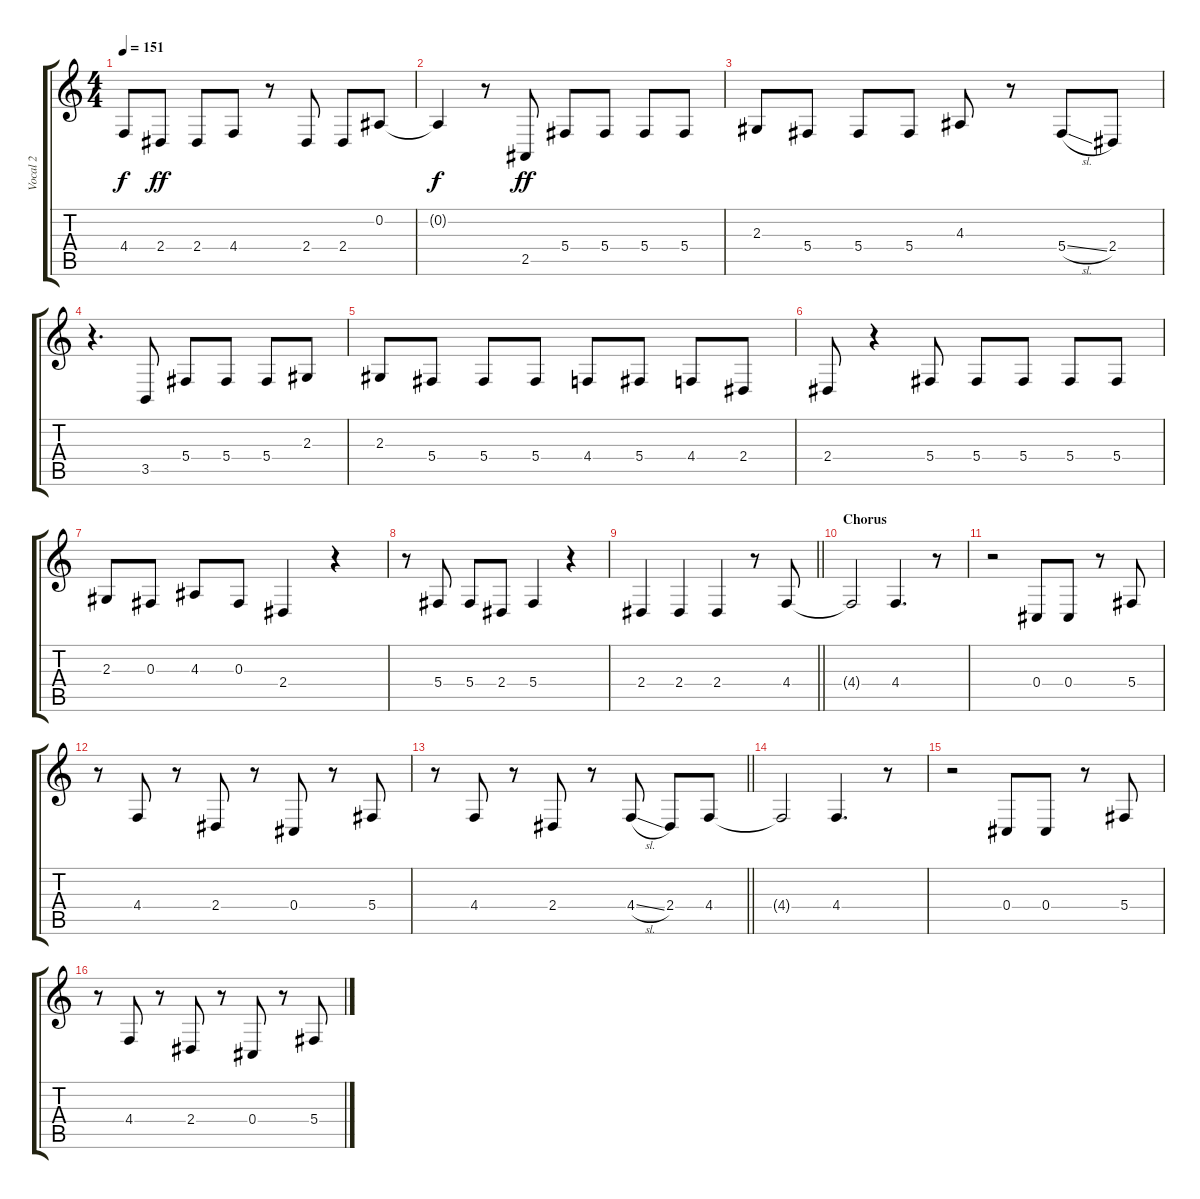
\track ("Vocal 2" "Vocal 2") {instrument tenorsax}
\staff {score tabs}
\tuning (Eb4 Bb3 Gb3 Db3 Ab2 Eb2) {hide}
\ts (4 4)
\tempo 151
\clef g2
\ks c
4.4{t}.8{dy f} 2.4.8{dy ff} 2.4.8 4.4.8 r.8 2.4.8 2.4.8 0.2.8 |
0.2{t}.4{dy f} r.8 2.5.8{dy ff} 5.4.8 5.4.8 5.4.8 5.4.8 |
2.3.8 5.4.8 5.4.8 5.4.8 4.3.8 r.8 5.4{sl}.8 2.4.8 |
r.4{d} 3.5.8 5.4.8 5.4.8 5.4.8 2.3.8 |
2.3.8 5.4.8 5.4.8 5.4.8 4.4.8 5.4.8 4.4.8 2.4.8 |
2.4.8 r.4 5.4.8 5.4.8 5.4.8 5.4.8 5.4.8 |
2.3.8 0.3.8 4.3.8 0.3.8 2.4.4 r.4 |
r.8 5.4.8 5.4.8 2.4.8 5.4.4 r.4 |
\barLineRight lightlight
2.4.4 2.4.4 2.4.4 r.8 4.4.8 |
\section ("" "Chorus")
4.4{t}.2 4.4.4{d} r.8 |
r.2 0.4.8 0.4.8 r.8 5.4.8 |
r.8 4.4.8 r.8 2.4.8 r.8 0.4.8 r.8 5.4.8 |
\barLineRight lightlight
r.8 4.4.8 r.8 2.4.8 r.8 4.4{sl}.8 2.4.8 4.4.8 |
4.4{t}.2 4.4.4{d} r.8 |
r.2 0.4.8 0.4.8 r.8 5.4.8 |
r.8 4.4.8 r.8 2.4.8 r.8 0.4.8 r.8 5.4.8
